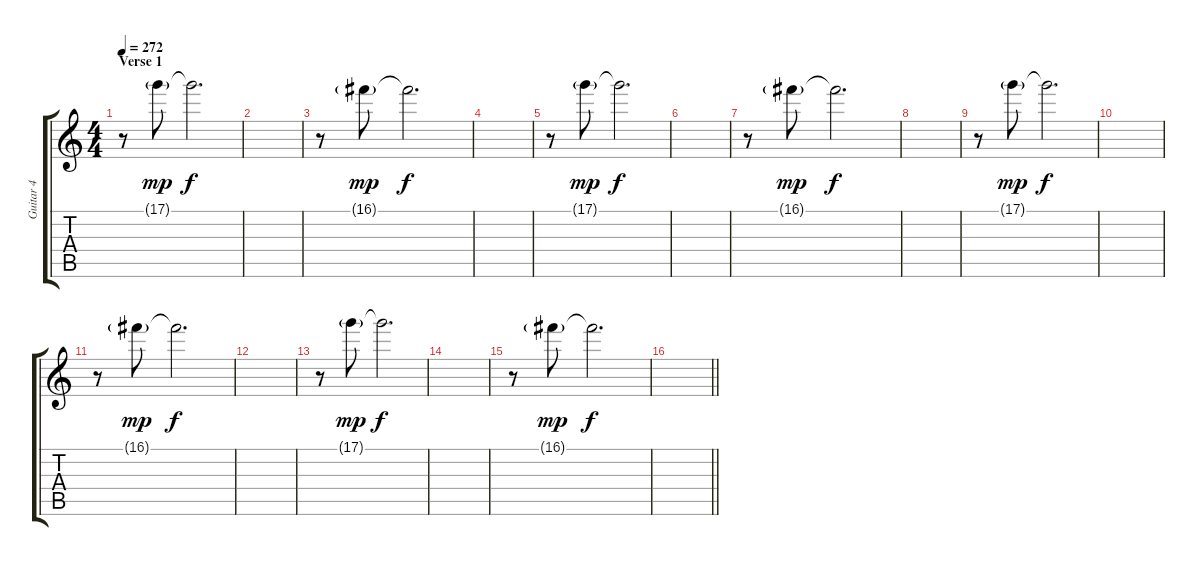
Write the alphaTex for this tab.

\track ("Guitar 4" "Guitar 4") {instrument electricguitarclean}
\staff {score tabs}
\tuning (D4 A3 F3 C3 G2 C2) {hide}
\ts (4 4)
\section ("" "Verse 1")
\tempo 272
\clef g2
\ks c
r.8{dy f volume 2 balance 8 instrument distortionguitar} 17.1{g}.8{dy mp} 17.1{t}.2{d dy f} |
|
r.8 16.1{g}.8{dy mp} 16.1{t}.2{d dy f} |
|
r.8 17.1{g}.8{dy mp} 17.1{t}.2{d dy f} |
|
r.8 16.1{g}.8{dy mp} 16.1{t}.2{d dy f} |
|
r.8 17.1{g}.8{dy mp} 17.1{t}.2{d dy f} |
|
r.8 16.1{g}.8{dy mp} 16.1{t}.2{d dy f} |
|
r.8 17.1{g}.8{dy mp} 17.1{t}.2{d dy f} |
|
r.8 16.1{g}.8{dy mp} 16.1{t}.2{d dy f} |
\barLineRight lightlight
